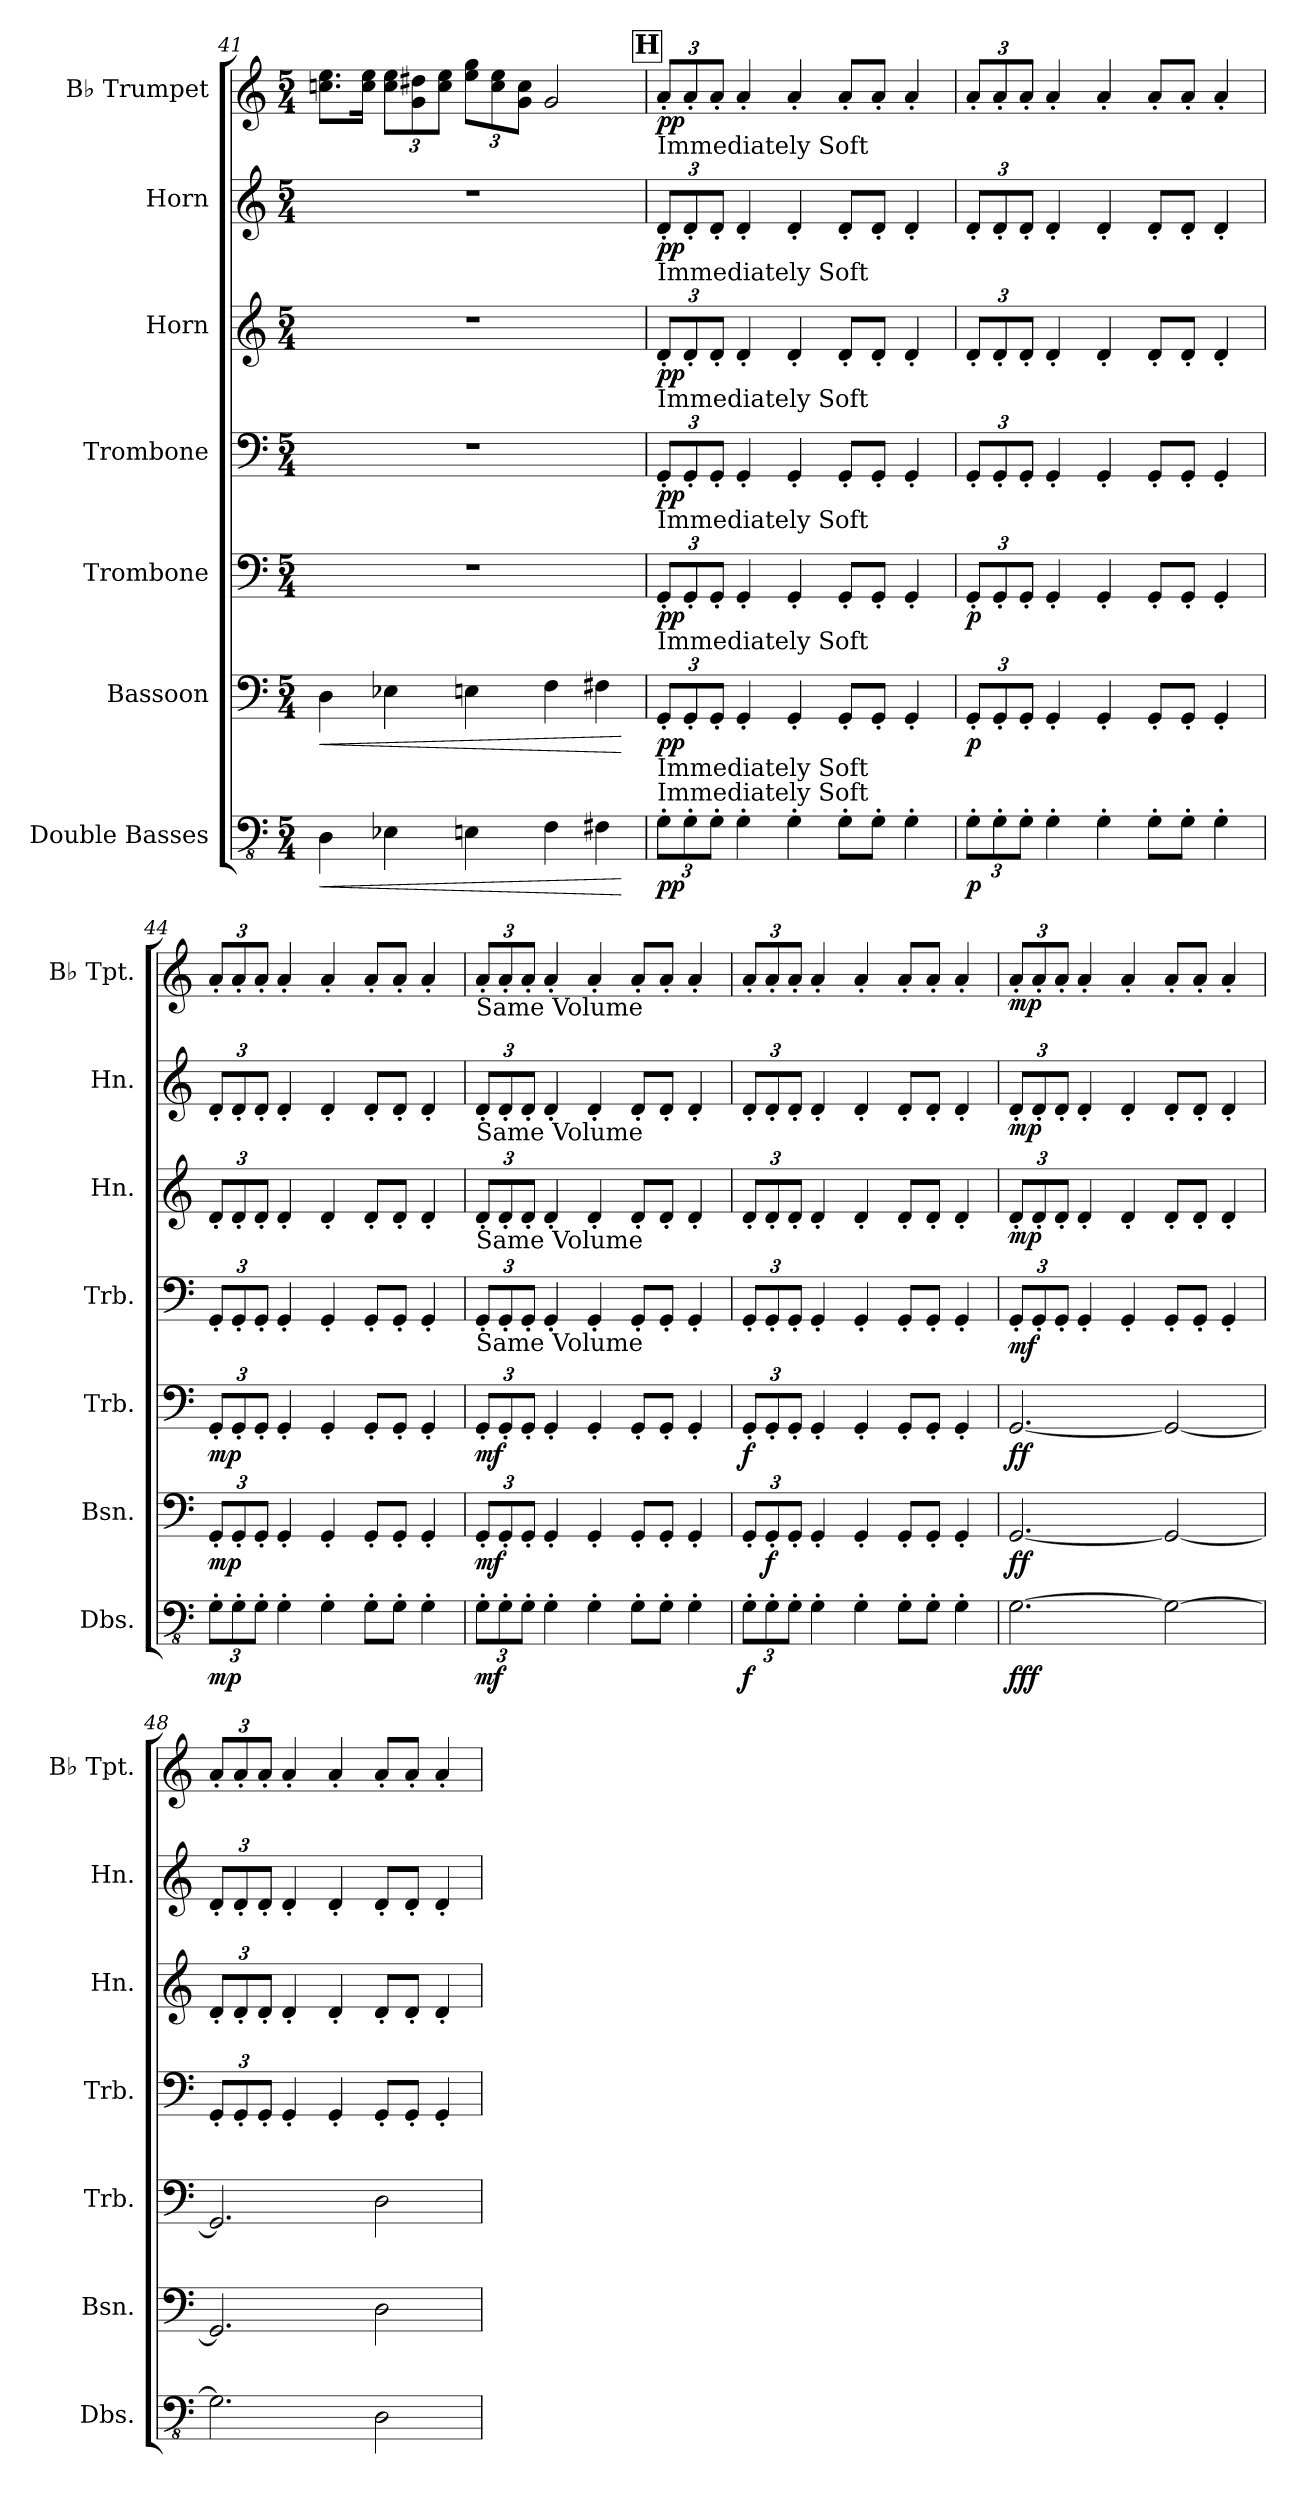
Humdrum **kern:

**kern	**dynam	**kern	**dynam	**kern	**dynam	**kern	**dynam	**kern	**dynam	**kern	**dynam	**kern	**dynam
*part7	*part7	*part6	*part6	*part5	*part5	*part4	*part4	*part3	*part3	*part2	*part2	*part1	*part1
*staff7	*staff7	*staff6	*staff6	*staff5	*staff5	*staff4	*staff4	*staff3	*staff3	*staff2	*staff2	*staff1	*staff1
*I"Double Basses	*	*I"Bassoon	*	*I"Trombone	*	*I"Trombone	*	*I"Horn	*	*I"Horn	*	*I"B♭ Trumpet	*
*I'Dbs.	*	*I'Bsn.	*	*I'Trb.	*	*I'Trb.	*	*I'Hn.	*	*I'Hn.	*	*I'B♭ Tpt.	*
*clefFv4	*	*clefF4	*	*clefF4	*	*clefF4	*	*clefG2	*	*clefG2	*	*clefG2	*
*	*	*	*	*	*	*	*	*ITrd4c7	*	*ITrd4c7	*	*ITrd1c2	*
*k[]	*	*k[]	*	*k[]	*	*k[]	*	*k[b-]	*	*k[b-]	*	*k[b-e-]	*
*C:	*	*C:	*	*C:	*	*C:	*	*F:	*	*F:	*	*B-:	*
*M5/4	*	*M5/4	*	*M5/4	*	*M5/4	*	*M5/4	*	*M5/4	*	*M5/4	*
=41	=41	=41	=41	=41	=41	=41	=41	=41	=41	=41	=41	=41	=41
!	!LO:HP:b	!	!LO:HP:b	!	!	!	!	!	!	!	!	!	!
4DD\	<	4D\	<	4%5r	.	4%5r	.	4%5r	.	4%5r	.	8.b-X\ 8.dd\L	.
.	.	.	.	.	.	.	.	.	.	.	.	16b-\ 16dd\Jk	.
*	*	*	*	*	*	*	*	*	*	*	*	*Xbrackettup	*
4EE-X\	.	4E-X\	.	.	.	.	.	.	.	.	.	12b-\ 12dd\L	.
.	.	.	.	.	.	.	.	.	.	.	.	12f\ 12cc#X\	.
.	.	.	.	.	.	.	.	.	.	.	.	12b-\ 12dd\J	.
4EEn\	.	4En\	.	.	.	.	.	.	.	.	.	12dd\ 12ff\L	.
.	.	.	.	.	.	.	.	.	.	.	.	12b-\ 12dd\	.
.	.	.	.	.	.	.	.	.	.	.	.	12f\ 12b-\J	.
4FF\	.	4F\	.	.	.	.	.	.	.	.	.	2f/	.
4FF#X\	.	4F#X\	.	.	.	.	.	.	.	.	.	.	.
.	[	.	[	.	.	.	.	.	.	.	.	.	.
!!LO:PB:g=z
!!LO:REH:place=s1:a:t=H
=42	=42	=42	=42	=42	=42	=42	=42	=42	=42	=42	=42	=42	=42
*Xbrackettup	*	*Xbrackettup	*	*Xbrackettup	*	*Xbrackettup	*	*Xbrackettup	*	*Xbrackettup	*	*	*
!	!	!	!	!	!	!	!	!	!	!	!	!LO:TX:b:t=Immediately Soft	!
!	!	!	!	!	!	!	!	!	!	!LO:TX:b:t=Immediately Soft	!	!	!
!	!	!	!	!	!	!	!	!LO:TX:b:t=Immediately Soft	!	!	!	!	!
!	!	!	!	!	!	!LO:TX:b:t=Immediately Soft	!	!	!	!	!	!	!
!	!	!	!	!LO:TX:b:t=Immediately Soft	!	!	!	!	!	!	!	!	!
!	!	!LO:TX:b:t=Immediately Soft	!	!	!	!	!	!	!	!	!	!	!
!LO:TX:a:t=Immediately Soft	!	!	!	!	!	!	!	!	!	!	!	!	!
!	!LO:DY:b	!	!LO:DY:b	!	!LO:DY:b	!	!LO:DY:b	!	!LO:DY:b	!	!LO:DY:b	!	!LO:DY:b
12GG'\L	pp	12GG'/L	pp	12GG'/L	pp	12GG'/L	pp	12G'/L	pp	12G'/L	pp	12g'/L	pp
12GG'\	.	12GG'/	.	12GG'/	.	12GG'/	.	12G'/	.	12G'/	.	12g'/	.
12GG'\J	.	12GG'/J	.	12GG'/J	.	12GG'/J	.	12G'/J	.	12G'/J	.	12g'/J	.
4GG'\	.	4GG'/	.	4GG'/	.	4GG'/	.	4G'/	.	4G'/	.	4g'/	.
4GG'\	.	4GG'/	.	4GG'/	.	4GG'/	.	4G'/	.	4G'/	.	4g'/	.
8GG'\L	.	8GG'/L	.	8GG'/L	.	8GG'/L	.	8G'/L	.	8G'/L	.	8g'/L	.
8GG'\J	.	8GG'/J	.	8GG'/J	.	8GG'/J	.	8G'/J	.	8G'/J	.	8g'/J	.
4GG'\	.	4GG'/	.	4GG'/	.	4GG'/	.	4G'/	.	4G'/	.	4g'/	.
=43	=43	=43	=43	=43	=43	=43	=43	=43	=43	=43	=43	=43	=43
!	!LO:DY:b	!	!LO:DY:b	!	!LO:DY:b	!	!	!	!	!	!	!	!
12GG'\L	p	12GG'/L	p	12GG'/L	p	12GG'/L	.	12G'/L	.	12G'/L	.	12g'/L	.
12GG'\	.	12GG'/	.	12GG'/	.	12GG'/	.	12G'/	.	12G'/	.	12g'/	.
12GG'\J	.	12GG'/J	.	12GG'/J	.	12GG'/J	.	12G'/J	.	12G'/J	.	12g'/J	.
4GG'\	.	4GG'/	.	4GG'/	.	4GG'/	.	4G'/	.	4G'/	.	4g'/	.
4GG'\	.	4GG'/	.	4GG'/	.	4GG'/	.	4G'/	.	4G'/	.	4g'/	.
8GG'\L	.	8GG'/L	.	8GG'/L	.	8GG'/L	.	8G'/L	.	8G'/L	.	8g'/L	.
8GG'\J	.	8GG'/J	.	8GG'/J	.	8GG'/J	.	8G'/J	.	8G'/J	.	8g'/J	.
4GG'\	.	4GG'/	.	4GG'/	.	4GG'/	.	4G'/	.	4G'/	.	4g'/	.
=44	=44	=44	=44	=44	=44	=44	=44	=44	=44	=44	=44	=44	=44
!	!LO:DY:b	!	!LO:DY:b	!	!LO:DY:b	!	!	!	!	!	!	!	!
12GG'\L	mp	12GG'/L	mp	12GG'/L	mp	12GG'/L	.	12G'/L	.	12G'/L	.	12g'/L	.
12GG'\	.	12GG'/	.	12GG'/	.	12GG'/	.	12G'/	.	12G'/	.	12g'/	.
12GG'\J	.	12GG'/J	.	12GG'/J	.	12GG'/J	.	12G'/J	.	12G'/J	.	12g'/J	.
4GG'\	.	4GG'/	.	4GG'/	.	4GG'/	.	4G'/	.	4G'/	.	4g'/	.
4GG'\	.	4GG'/	.	4GG'/	.	4GG'/	.	4G'/	.	4G'/	.	4g'/	.
8GG'\L	.	8GG'/L	.	8GG'/L	.	8GG'/L	.	8G'/L	.	8G'/L	.	8g'/L	.
8GG'\J	.	8GG'/J	.	8GG'/J	.	8GG'/J	.	8G'/J	.	8G'/J	.	8g'/J	.
4GG'\	.	4GG'/	.	4GG'/	.	4GG'/	.	4G'/	.	4G'/	.	4g'/	.
=45	=45	=45	=45	=45	=45	=45	=45	=45	=45	=45	=45	=45	=45
!	!	!	!	!	!	!	!	!	!	!	!	!LO:TX:b:t=Same Volume	!
!	!	!	!	!	!	!	!	!	!	!LO:TX:b:t=Same Volume	!	!	!
!	!	!	!	!	!	!	!	!LO:TX:b:t=Same Volume	!	!	!	!	!
!	!	!	!	!	!	!LO:TX:b:t=Same Volume	!	!	!	!	!	!	!
!	!LO:DY:b	!	!LO:DY:b	!	!LO:DY:b	!	!	!	!	!	!	!	!
12GG'\L	mf	12GG'/L	mf	12GG'/L	mf	12GG'/L	.	12G'/L	.	12G'/L	.	12g'/L	.
12GG'\	.	12GG'/	.	12GG'/	.	12GG'/	.	12G'/	.	12G'/	.	12g'/	.
12GG'\J	.	12GG'/J	.	12GG'/J	.	12GG'/J	.	12G'/J	.	12G'/J	.	12g'/J	.
4GG'\	.	4GG'/	.	4GG'/	.	4GG'/	.	4G'/	.	4G'/	.	4g'/	.
4GG'\	.	4GG'/	.	4GG'/	.	4GG'/	.	4G'/	.	4G'/	.	4g'/	.
8GG'\L	.	8GG'/L	.	8GG'/L	.	8GG'/L	.	8G'/L	.	8G'/L	.	8g'/L	.
8GG'\J	.	8GG'/J	.	8GG'/J	.	8GG'/J	.	8G'/J	.	8G'/J	.	8g'/J	.
4GG'\	.	4GG'/	.	4GG'/	.	4GG'/	.	4G'/	.	4G'/	.	4g'/	.
=46	=46	=46	=46	=46	=46	=46	=46	=46	=46	=46	=46	=46	=46
!	!LO:DY:b	!	!	!	!LO:DY:b	!	!	!	!	!	!	!	!
12GG'\L	f	12GG'/L	.	12GG'/L	f	12GG'/L	.	12G'/L	.	12G'/L	.	12g'/L	.
!	!	!	!LO:DY:b	!	!	!	!	!	!	!	!	!	!
12GG'\	.	12GG'/	f	12GG'/	.	12GG'/	.	12G'/	.	12G'/	.	12g'/	.
12GG'\J	.	12GG'/J	.	12GG'/J	.	12GG'/J	.	12G'/J	.	12G'/J	.	12g'/J	.
4GG'\	.	4GG'/	.	4GG'/	.	4GG'/	.	4G'/	.	4G'/	.	4g'/	.
4GG'\	.	4GG'/	.	4GG'/	.	4GG'/	.	4G'/	.	4G'/	.	4g'/	.
8GG'\L	.	8GG'/L	.	8GG'/L	.	8GG'/L	.	8G'/L	.	8G'/L	.	8g'/L	.
8GG'\J	.	8GG'/J	.	8GG'/J	.	8GG'/J	.	8G'/J	.	8G'/J	.	8g'/J	.
4GG'\	.	4GG'/	.	4GG'/	.	4GG'/	.	4G'/	.	4G'/	.	4g'/	.
!!LO:PB:g=z
=47	=47	=47	=47	=47	=47	=47	=47	=47	=47	=47	=47	=47	=47
!	!LO:DY:b	!	!LO:DY:b	!	!LO:DY:b	!	!LO:DY:b	!	!LO:DY:b	!	!LO:DY:b	!	!LO:DY:b
[2.GG\	fff	[2.GG/	ff	[2.GG/	ff	12GG'/L	mf	12G'/L	mp	12G'/L	mp	12g'/L	mp
.	.	.	.	.	.	12GG'/	.	12G'/	.	12G'/	.	12g'/	.
.	.	.	.	.	.	12GG'/J	.	12G'/J	.	12G'/J	.	12g'/J	.
.	.	.	.	.	.	4GG'/	.	4G'/	.	4G'/	.	4g'/	.
.	.	.	.	.	.	4GG'/	.	4G'/	.	4G'/	.	4g'/	.
2GG\_	.	2GG/_	.	2GG/_	.	8GG'/L	.	8G'/L	.	8G'/L	.	8g'/L	.
.	.	.	.	.	.	8GG'/J	.	8G'/J	.	8G'/J	.	8g'/J	.
.	.	.	.	.	.	4GG'/	.	4G'/	.	4G'/	.	4g'/	.
=48	=48	=48	=48	=48	=48	=48	=48	=48	=48	=48	=48	=48	=48
2.GG\]	.	2.GG/]	.	2.GG/]	.	12GG'/L	.	12G'/L	.	12G'/L	.	12g'/L	.
.	.	.	.	.	.	12GG'/	.	12G'/	.	12G'/	.	12g'/	.
.	.	.	.	.	.	12GG'/J	.	12G'/J	.	12G'/J	.	12g'/J	.
.	.	.	.	.	.	4GG'/	.	4G'/	.	4G'/	.	4g'/	.
.	.	.	.	.	.	4GG'/	.	4G'/	.	4G'/	.	4g'/	.
2DD\	.	2D\	.	2D\	.	8GG'/L	.	8G'/L	.	8G'/L	.	8g'/L	.
.	.	.	.	.	.	8GG'/J	.	8G'/J	.	8G'/J	.	8g'/J	.
.	.	.	.	.	.	4GG'/	.	4G'/	.	4G'/	.	4g'/	.
=	=	=	=	=	=	=	=	=	=	=	=	=	=
*-	*-	*-	*-	*-	*-	*-	*-	*-	*-	*-	*-	*-	*-
